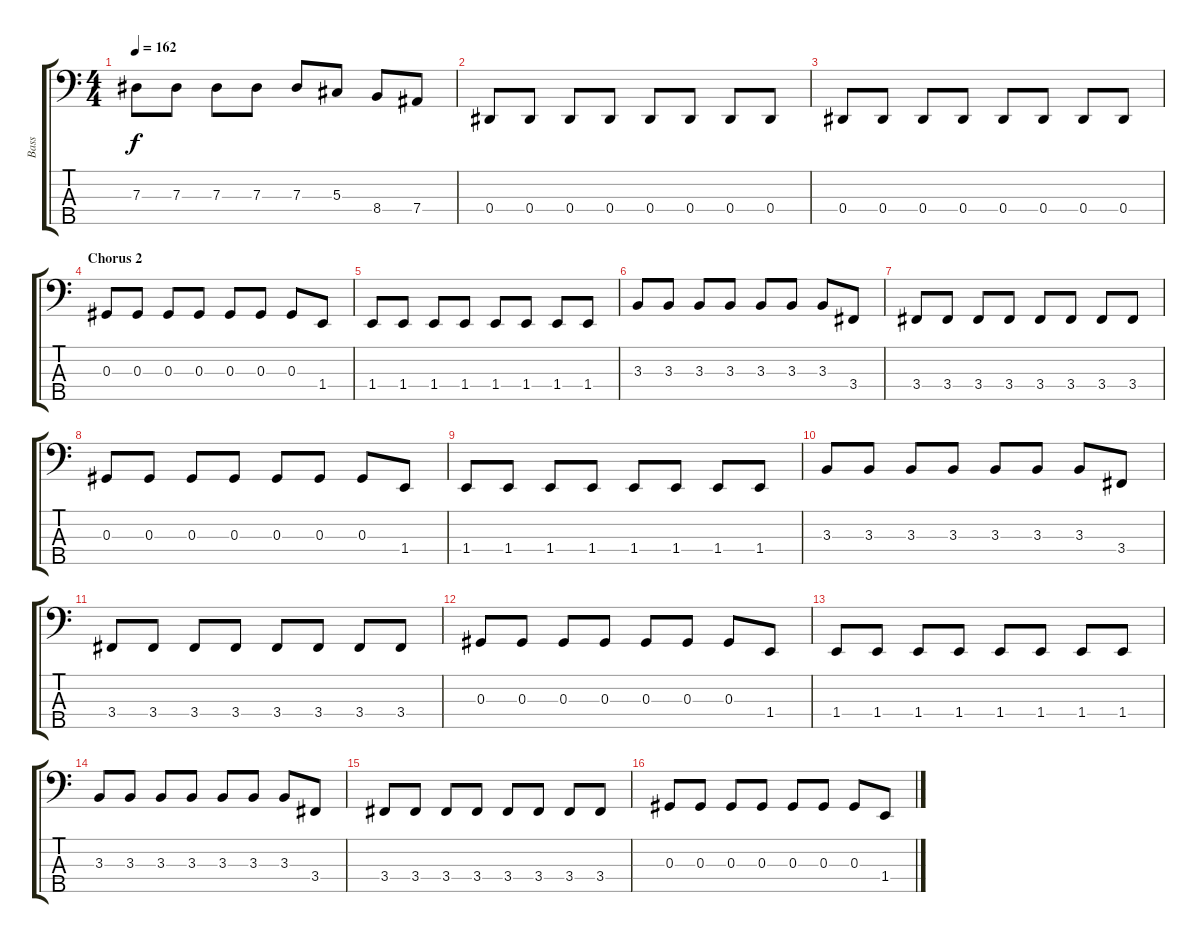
\track ("Bass" "Bass") {instrument electricbasspick}
\staff {score tabs}
\tuning (Gb2 Db2 Ab1 Eb1 Bb0) {hide}
\ts (4 4)
\tempo 162
\clef f4
\ks c
7.3.8{dy f} 7.3.8 7.3.8 7.3.8 7.3.8 5.3.8 8.4.8 7.4.8 |
0.4.8 0.4.8 0.4.8 0.4.8 0.4.8 0.4.8 0.4.8 0.4.8 |
0.4.8 0.4.8 0.4.8 0.4.8 0.4.8 0.4.8 0.4.8 0.4.8 |
\section ("" "Chorus 2")
0.3.8 0.3.8 0.3.8 0.3.8 0.3.8 0.3.8 0.3.8 1.4.8 |
1.4.8 1.4.8 1.4.8 1.4.8 1.4.8 1.4.8 1.4.8 1.4.8 |
3.3.8 3.3.8 3.3.8 3.3.8 3.3.8 3.3.8 3.3.8 3.4.8 |
3.4.8 3.4.8 3.4.8 3.4.8 3.4.8 3.4.8 3.4.8 3.4.8 |
0.3.8 0.3.8 0.3.8 0.3.8 0.3.8 0.3.8 0.3.8 1.4.8 |
1.4.8 1.4.8 1.4.8 1.4.8 1.4.8 1.4.8 1.4.8 1.4.8 |
3.3.8 3.3.8 3.3.8 3.3.8 3.3.8 3.3.8 3.3.8 3.4.8 |
3.4.8 3.4.8 3.4.8 3.4.8 3.4.8 3.4.8 3.4.8 3.4.8 |
0.3.8 0.3.8 0.3.8 0.3.8 0.3.8 0.3.8 0.3.8 1.4.8 |
1.4.8 1.4.8 1.4.8 1.4.8 1.4.8 1.4.8 1.4.8 1.4.8 |
3.3.8 3.3.8 3.3.8 3.3.8 3.3.8 3.3.8 3.3.8 3.4.8 |
3.4.8 3.4.8 3.4.8 3.4.8 3.4.8 3.4.8 3.4.8 3.4.8 |
0.3.8 0.3.8 0.3.8 0.3.8 0.3.8 0.3.8 0.3.8 1.4.8
